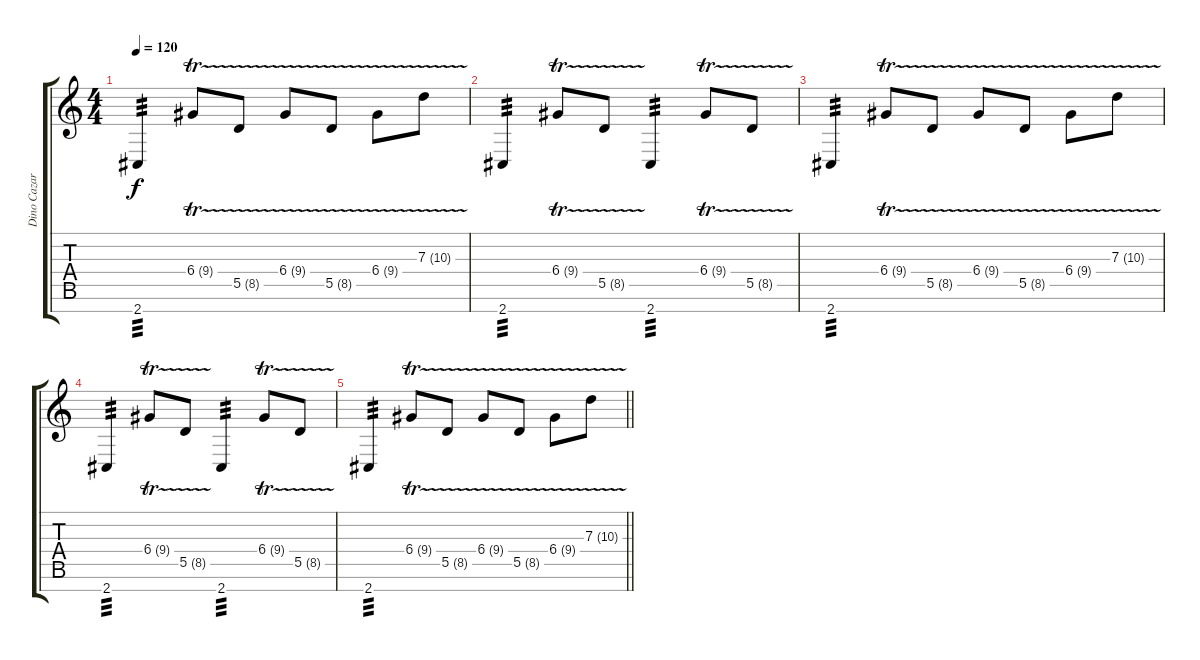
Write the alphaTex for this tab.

\track ("Dino Cazares" "Dino Cazar") {instrument distortionguitar}
\staff {score tabs}
\tuning (E4 B3 G3 D3 A2 E2 B1) {hide}
\ts (4 4)
\tempo 120
\clef g2
\ks c
2.7.4{tp 3 dy f} 6.4{tr (9 32)}.8 5.5{tr (8 32)}.8 6.4{tr (9 32)}.8 5.5{tr (8 32)}.8 6.4{tr (9 32)}.8 7.3{tr (10 32)}.8 |
2.7.4{tp 3} 6.4{tr (9 32)}.8 5.5{tr (8 32)}.8 2.7.4{tp 3} 6.4{tr (9 32)}.8 5.5{tr (8 32)}.8 |
2.7.4{tp 3} 6.4{tr (9 32)}.8 5.5{tr (8 32)}.8 6.4{tr (9 32)}.8 5.5{tr (8 32)}.8 6.4{tr (9 32)}.8 7.3{tr (10 32)}.8 |
2.7.4{tp 3} 6.4{tr (9 32)}.8 5.5{tr (8 32)}.8 2.7.4{tp 3} 6.4{tr (9 32)}.8 5.5{tr (8 32)}.8 |
\barLineRight lightlight
2.7.4{tp 3} 6.4{tr (9 32)}.8 5.5{tr (8 32)}.8 6.4{tr (9 32)}.8 5.5{tr (8 32)}.8 6.4{tr (9 32)}.8 7.3{tr (10 32)}.8
